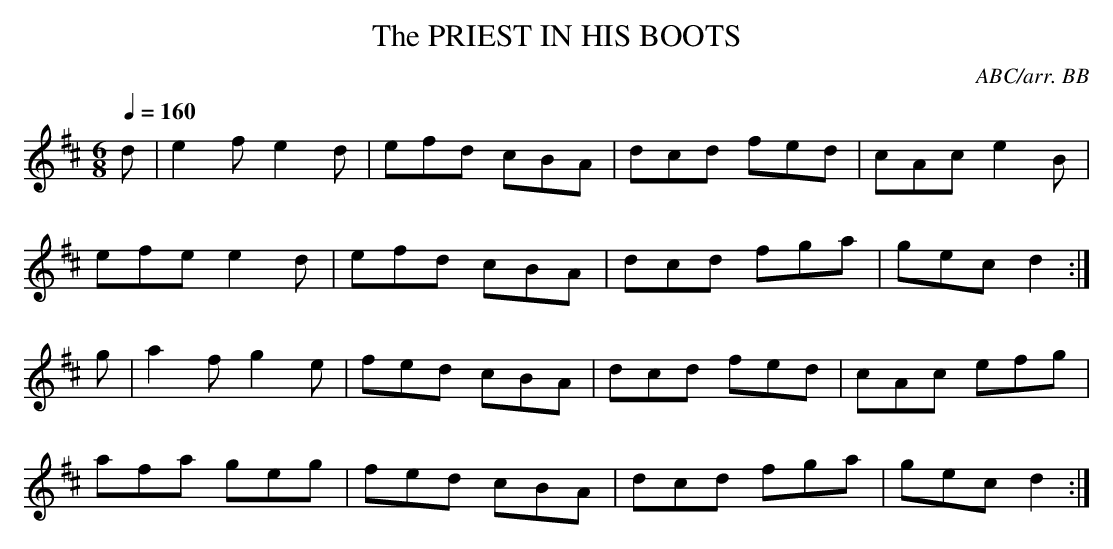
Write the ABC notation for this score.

X:1
T:PRIEST IN HIS BOOTS, The
C:ABC/arr. BB
Q:1/4=160
L:1/8
M:6/8
K:D
d|e2f e2d|efd cBA|dcd fed|cAc e2B|
efe e2d|efd cBA|dcd fga|gec d2 :|
g|a2f g2e|fed cBA|dcd fed|cAc efg|
afa geg|fed cBA|dcd fga|gec d2 :|
